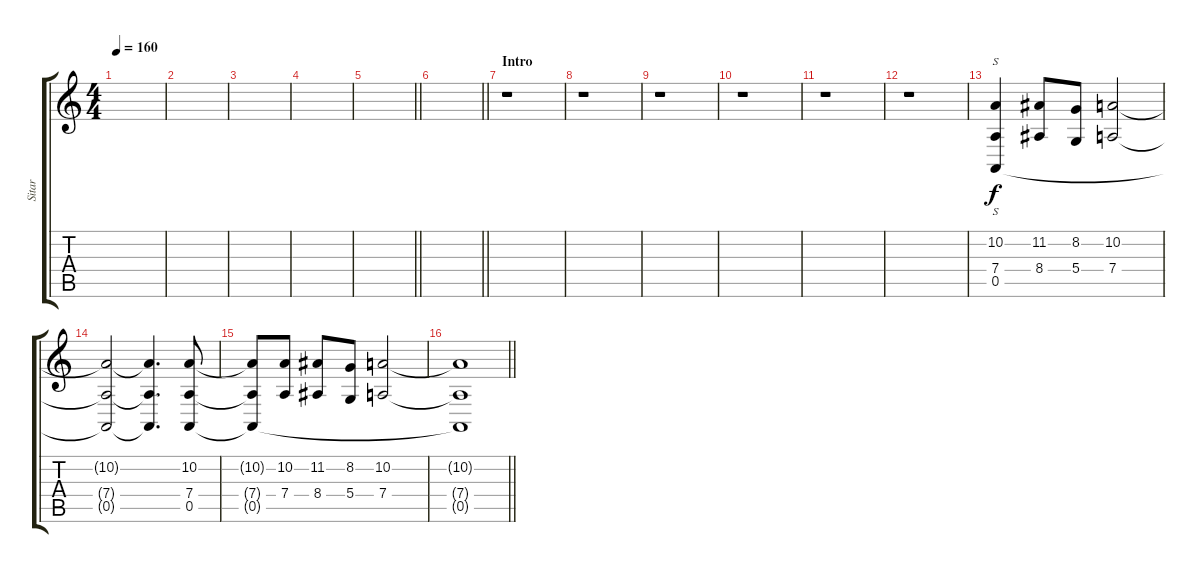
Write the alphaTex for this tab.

\track ("Sitar" "Sitar") {instrument sitar}
\staff {score tabs}
\tuning (E4 B3 G3 D3 A2 E2) {hide}
\ts (4 4)
\tempo 160
\clef g2
\ks c
|
|
|
|
\barLineRight lightlight
|
\barLineRight lightlight
|
\section ("" "Intro")
r.1 |
r.1 |
r.1 |
r.1 |
r.1 |
r.1 |
(10.2 7.4 0.5).4{s} (11.2 8.4).8 (8.2 5.4).8 (10.2 7.4).2 |
(10.2{t} 7.4{t} 0.5{t}).2 (10.2{t} 7.4{t} 0.5{t}).4{d} (10.2 7.4 0.5).8 |
(10.2{t} 7.4{t} 0.5{t}).8 (10.2 7.4).8 (11.2 8.4).8 (8.2 5.4).8 (10.2 7.4).2 |
\barLineRight lightlight
(10.2{t} 7.4{t} 0.5{t}).1
